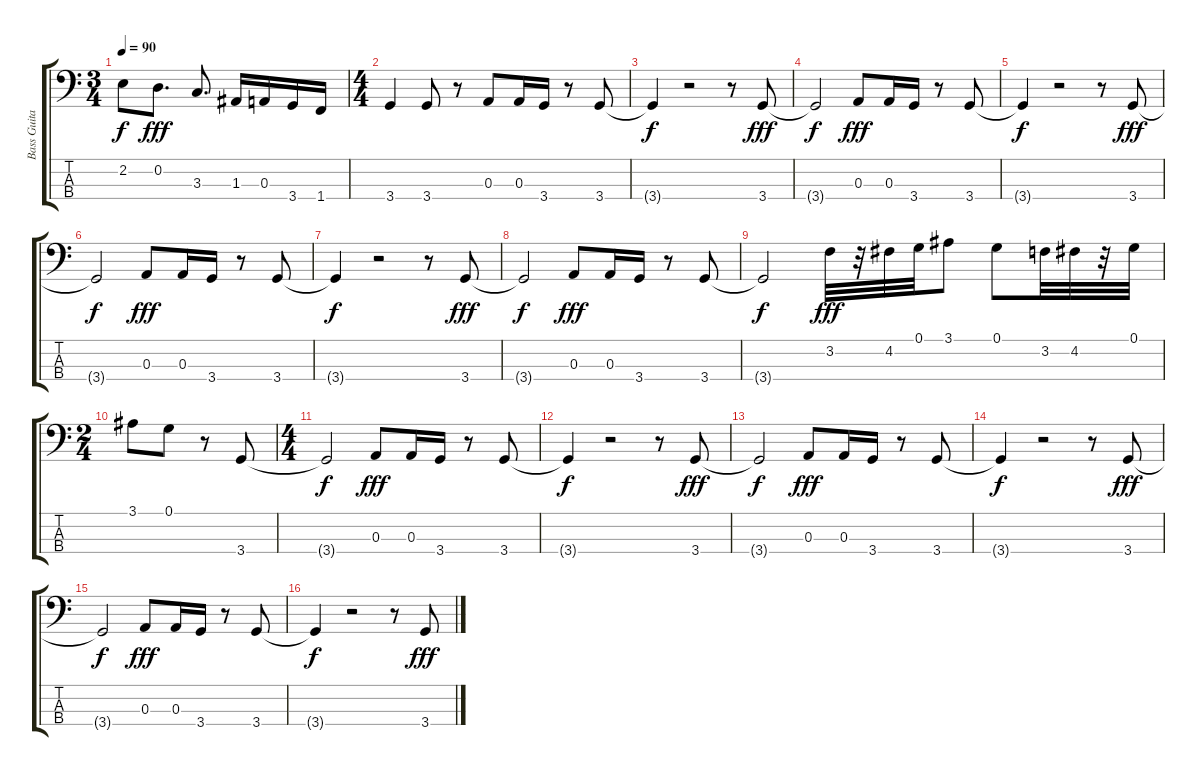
\track ("Bass Guitar" "Bass Guita") {instrument fretlessbass}
\staff {score tabs}
\tuning (G2 D2 A1 E1) {hide}
\ts (3 4)
\tempo 90
\clef f4
\ks c
2.2{t}.8{dy f} 0.2.8{d dy fff} 3.3.8{d} 1.3.16 0.3.16 3.4.16 1.4.16 |
\ts (4 4)
3.4.4 3.4.8 r.8 0.3.8 0.3.16 3.4.16 r.8 3.4.8 |
3.4{t}.4{dy f} r.2 r.8 3.4.8{dy fff} |
3.4{t}.2{dy f} 0.3.8{dy fff} 0.3.16 3.4.16 r.8 3.4.8 |
3.4{t}.4{dy f} r.2 r.8 3.4.8{dy fff} |
3.4{t}.2{dy f} 0.3.8{dy fff} 0.3.16 3.4.16 r.8 3.4.8 |
3.4{t}.4{dy f} r.2 r.8 3.4.8{dy fff} |
3.4{t}.2{dy f} 0.3.8{dy fff} 0.3.16 3.4.16 r.8 3.4.8 |
3.4{t}.2{dy f} 3.2.32{dy fff} r.32 4.2.32 0.1.32 3.1.8 0.1.8 3.2.32 4.2.32 r.32 0.1.32 |
\ts (2 4)
3.1.8 0.1.8 r.8 3.4.8 |
\ts (4 4)
3.4{t}.2{dy f} 0.3.8{dy fff} 0.3.16 3.4.16 r.8 3.4.8 |
3.4{t}.4{dy f} r.2 r.8 3.4.8{dy fff} |
3.4{t}.2{dy f} 0.3.8{dy fff} 0.3.16 3.4.16 r.8 3.4.8 |
3.4{t}.4{dy f} r.2 r.8 3.4.8{dy fff} |
3.4{t}.2{dy f} 0.3.8{dy fff} 0.3.16 3.4.16 r.8 3.4.8 |
3.4{t}.4{dy f} r.2 r.8 3.4.8{dy fff}
